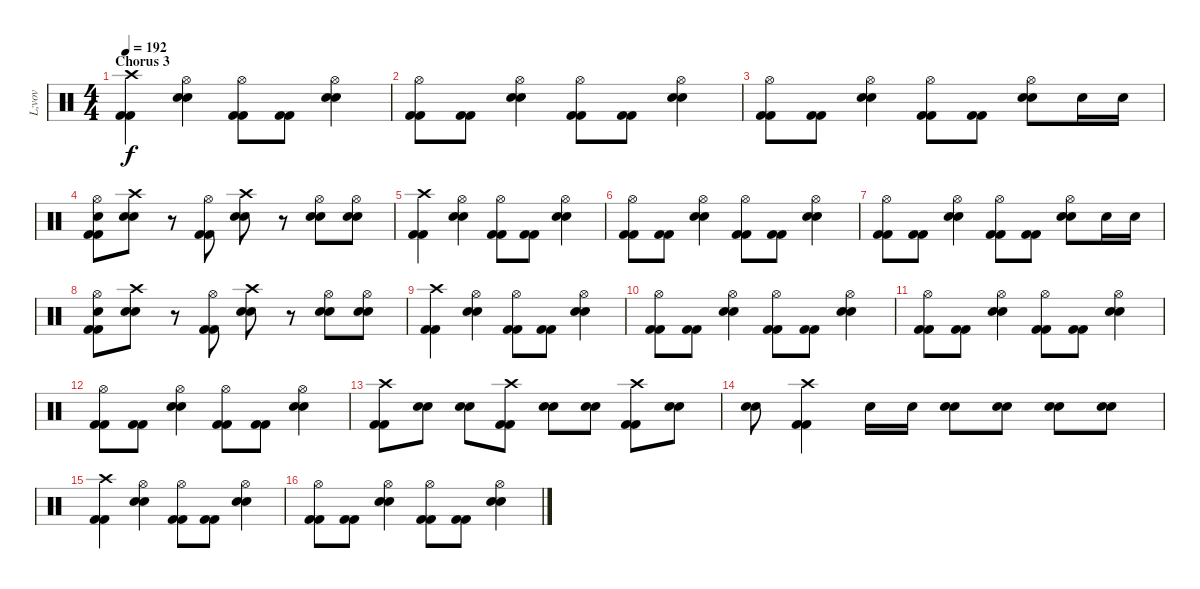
\track ("L;vov" "L;vov") {instrument percussion}
\staff {score}
\articulation defaults
\ts (4 4)
\section ("" "Chorus 3")
\tempo 192
\clef neutral
\ks c
("Crash high (hit)" "Kick (hit) 2" "Kick (hit) 2").4{dy f} ("Hi-Hat (open)" "Electric Snare (hit)" "Electric Snare (hit)").4 ("Hi-Hat (open)" "Kick (hit) 2" "Kick (hit) 2").8 ("Kick (hit) 2" "Kick (hit) 2").8 ("Hi-Hat (open)" "Electric Snare (hit)" "Electric Snare (hit)").4 |
("Hi-Hat (open)" "Kick (hit) 2" "Kick (hit) 2").8 ("Kick (hit) 2" "Kick (hit) 2").8 ("Hi-Hat (open)" "Electric Snare (hit)" "Electric Snare (hit)").4 ("Hi-Hat (open)" "Kick (hit) 2" "Kick (hit) 2").8 ("Kick (hit) 2" "Kick (hit) 2").8 ("Hi-Hat (open)" "Electric Snare (hit)" "Electric Snare (hit)").4 |
("Hi-Hat (open)" "Kick (hit) 2" "Kick (hit) 2").8 ("Kick (hit) 2" "Kick (hit) 2").8 ("Hi-Hat (open)" "Electric Snare (hit)" "Electric Snare (hit)").4 ("Hi-Hat (open)" "Kick (hit) 2" "Kick (hit) 2").8 ("Kick (hit) 2" "Kick (hit) 2").8 ("Hi-Hat (open)" "Electric Snare (hit)" "Electric Snare (hit)").8 "Electric Snare (hit)".16 "Electric Snare (hit)".16 |
("Hi-Hat (open)" "Electric Snare (hit)" "Kick (hit) 2" "Kick (hit) 2").8 ("Crash high (hit)" "Electric Snare (hit)" "Electric Snare (hit)").8 r.8 ("Hi-Hat (open)" "Kick (hit) 2" "Kick (hit) 2").8 ("Crash high (hit)" "Electric Snare (hit)" "Electric Snare (hit)").8 r.8 ("Hi-Hat (open)" "Electric Snare (hit)" "Electric Snare (hit)").8 ("Hi-Hat (open)" "Electric Snare (hit)" "Electric Snare (hit)").8 |
("Crash high (hit)" "Kick (hit) 2" "Kick (hit) 2").4 ("Hi-Hat (open)" "Electric Snare (hit)" "Electric Snare (hit)").4 ("Hi-Hat (open)" "Kick (hit) 2" "Kick (hit) 2").8 ("Kick (hit) 2" "Kick (hit) 2").8 ("Hi-Hat (open)" "Electric Snare (hit)" "Electric Snare (hit)").4 |
("Hi-Hat (open)" "Kick (hit) 2" "Kick (hit) 2").8 ("Kick (hit) 2" "Kick (hit) 2").8 ("Hi-Hat (open)" "Electric Snare (hit)" "Electric Snare (hit)").4 ("Hi-Hat (open)" "Kick (hit) 2" "Kick (hit) 2").8 ("Kick (hit) 2" "Kick (hit) 2").8 ("Hi-Hat (open)" "Electric Snare (hit)" "Electric Snare (hit)").4 |
("Hi-Hat (open)" "Kick (hit) 2" "Kick (hit) 2").8 ("Kick (hit) 2" "Kick (hit) 2").8 ("Hi-Hat (open)" "Electric Snare (hit)" "Electric Snare (hit)").4 ("Hi-Hat (open)" "Kick (hit) 2" "Kick (hit) 2").8 ("Kick (hit) 2" "Kick (hit) 2").8 ("Hi-Hat (open)" "Electric Snare (hit)" "Electric Snare (hit)").8 "Electric Snare (hit)".16 "Electric Snare (hit)".16 |
("Hi-Hat (open)" "Electric Snare (hit)" "Kick (hit) 2" "Kick (hit) 2").8 ("Crash high (hit)" "Electric Snare (hit)" "Electric Snare (hit)").8 r.8 ("Hi-Hat (open)" "Kick (hit) 2" "Kick (hit) 2").8 ("Crash high (hit)" "Electric Snare (hit)" "Electric Snare (hit)").8 r.8 ("Hi-Hat (open)" "Electric Snare (hit)" "Electric Snare (hit)").8 ("Hi-Hat (open)" "Electric Snare (hit)" "Electric Snare (hit)").8 |
("Crash high (hit)" "Kick (hit) 2" "Kick (hit) 2").4 ("Hi-Hat (open)" "Electric Snare (hit)" "Electric Snare (hit)").4 ("Hi-Hat (open)" "Kick (hit) 2" "Kick (hit) 2").8 ("Kick (hit) 2" "Kick (hit) 2").8 ("Hi-Hat (open)" "Electric Snare (hit)" "Electric Snare (hit)").4 |
("Hi-Hat (open)" "Kick (hit) 2" "Kick (hit) 2").8 ("Kick (hit) 2" "Kick (hit) 2").8 ("Hi-Hat (open)" "Electric Snare (hit)" "Electric Snare (hit)").4 ("Hi-Hat (open)" "Kick (hit) 2" "Kick (hit) 2").8 ("Kick (hit) 2" "Kick (hit) 2").8 ("Hi-Hat (open)" "Electric Snare (hit)" "Electric Snare (hit)").4 |
("Hi-Hat (open)" "Kick (hit) 2" "Kick (hit) 2").8 ("Kick (hit) 2" "Kick (hit) 2").8 ("Hi-Hat (open)" "Electric Snare (hit)" "Electric Snare (hit)").4 ("Hi-Hat (open)" "Kick (hit) 2" "Kick (hit) 2").8 ("Kick (hit) 2" "Kick (hit) 2").8 ("Hi-Hat (open)" "Electric Snare (hit)" "Electric Snare (hit)").4 |
("Hi-Hat (open)" "Kick (hit) 2" "Kick (hit) 2").8 ("Kick (hit) 2" "Kick (hit) 2").8 ("Hi-Hat (open)" "Electric Snare (hit)" "Electric Snare (hit)").4 ("Hi-Hat (open)" "Kick (hit) 2" "Kick (hit) 2").8 ("Kick (hit) 2" "Kick (hit) 2").8 ("Hi-Hat (open)" "Electric Snare (hit)" "Electric Snare (hit)").4 |
("Crash high (hit)" "Kick (hit) 2" "Kick (hit) 2").8 ("Electric Snare (hit)" "Electric Snare (hit)").8 ("Electric Snare (hit)" "Electric Snare (hit)").8 ("Crash high (hit)" "Kick (hit) 2" "Kick (hit) 2").8 ("Electric Snare (hit)" "Electric Snare (hit)").8 ("Electric Snare (hit)" "Electric Snare (hit)").8 ("Crash high (hit)" "Kick (hit) 2" "Kick (hit) 2").8 ("Electric Snare (hit)" "Electric Snare (hit)").8 |
("Electric Snare (hit)" "Electric Snare (hit)").8 ("Crash high (hit)" "Kick (hit) 2" "Kick (hit) 2").4 "Electric Snare (hit)".16 "Electric Snare (hit)".16 ("Electric Snare (hit)" "Electric Snare (hit)").8 ("Electric Snare (hit)" "Electric Snare (hit)").8 ("Electric Snare (hit)" "Electric Snare (hit)").8 ("Electric Snare (hit)" "Electric Snare (hit)").8 |
("Crash high (hit)" "Kick (hit) 2" "Kick (hit) 2").4 ("Hi-Hat (open)" "Electric Snare (hit)" "Electric Snare (hit)").4 ("Hi-Hat (open)" "Kick (hit) 2" "Kick (hit) 2").8 ("Kick (hit) 2" "Kick (hit) 2").8 ("Hi-Hat (open)" "Electric Snare (hit)" "Electric Snare (hit)").4 |
("Hi-Hat (open)" "Kick (hit) 2" "Kick (hit) 2").8 ("Kick (hit) 2" "Kick (hit) 2").8 ("Hi-Hat (open)" "Electric Snare (hit)" "Electric Snare (hit)").4 ("Hi-Hat (open)" "Kick (hit) 2" "Kick (hit) 2").8 ("Kick (hit) 2" "Kick (hit) 2").8 ("Hi-Hat (open)" "Electric Snare (hit)" "Electric Snare (hit)").4
